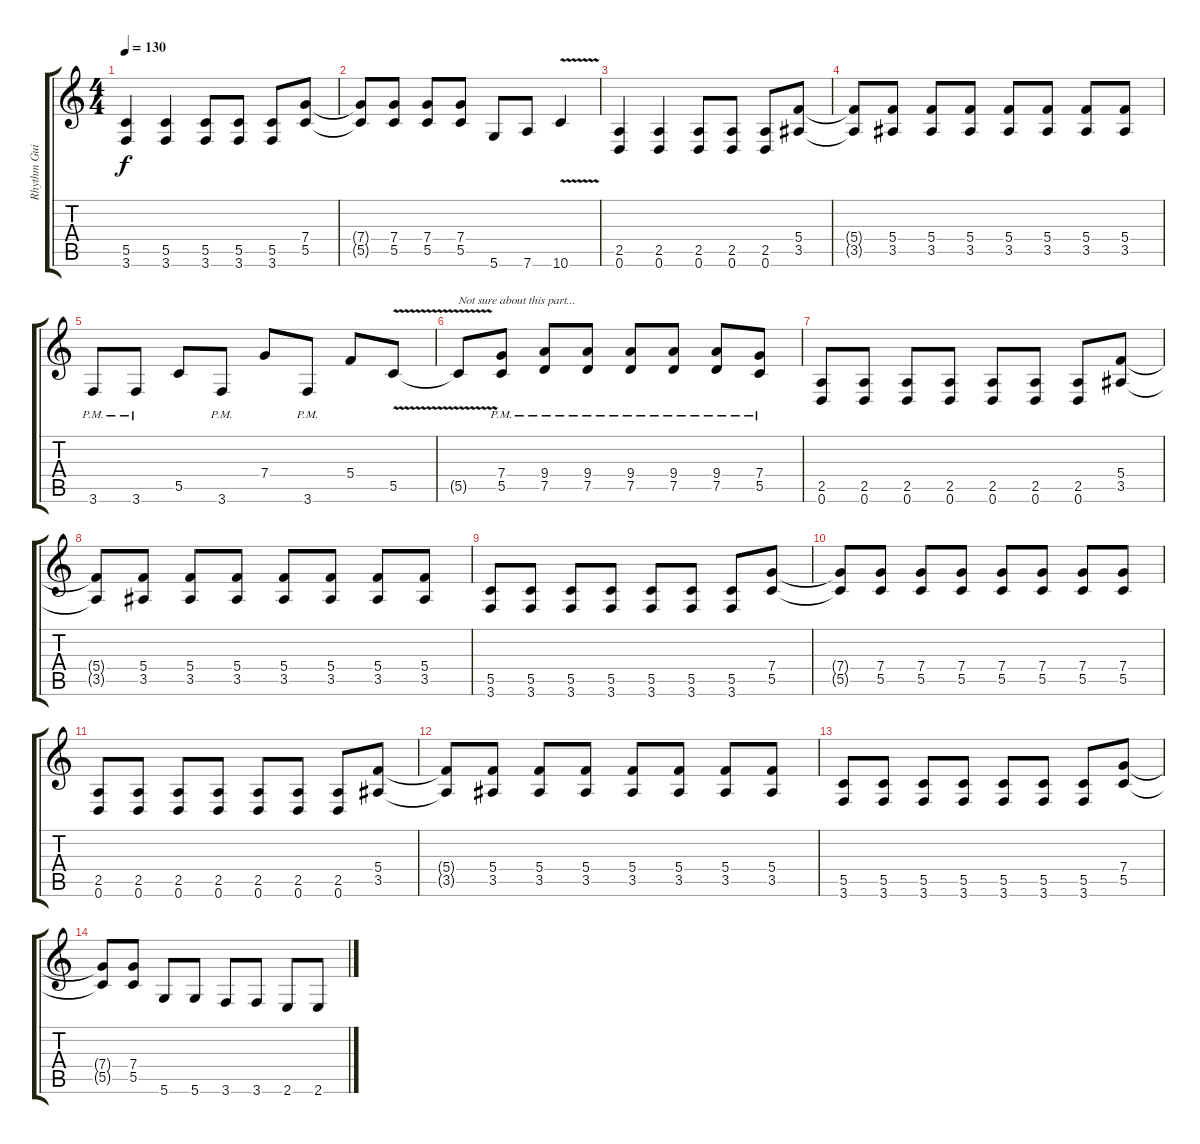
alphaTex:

\track ("Rhythm Guitar" "Rhythm Gui") {instrument distortionguitar}
\staff {score tabs}
\tuning (D4 A3 F3 C3 G2 D2) {hide}
\ts (4 4)
\tempo 130
\clef g2
\ks c
(5.5 3.6).4{dy f} (5.5 3.6).4 (5.5 3.6).8 (5.5 3.6).8 (5.5 3.6).8 (7.4 5.5).8 |
(7.4{t} 5.5{t}).8 (7.4 5.5).8 (7.4 5.5).8 (7.4 5.5).8 5.6.8 7.6.8 10.6{v}.4 |
(2.5 0.6).4 (2.5 0.6).4 (2.5 0.6).8 (2.5 0.6).8 (2.5 0.6).8 (5.4 3.5).8 |
(5.4{t} 3.5{t}).8 (5.4 3.5).8 (5.4 3.5).8 (5.4 3.5).8 (5.4 3.5).8 (5.4 3.5).8 (5.4 3.5).8 (5.4 3.5).8 |
3.6{pm}.8 3.6{pm}.8 5.5.8 3.6{pm}.8 7.4.8 3.6{pm}.8 5.4.8 5.5{v}.8 |
5.5{t}.8{txt "Not sure about this part..."} (7.4{pm} 5.5{pm}).8 (9.4{pm} 7.5{pm}).8 (9.4{pm} 7.5{pm}).8 (9.4{pm} 7.5{pm}).8 (9.4{pm} 7.5{pm}).8 (9.4{pm} 7.5{pm}).8 (7.4{pm} 5.5{pm}).8 |
(2.5 0.6).8 (2.5 0.6).8 (2.5 0.6).8 (2.5 0.6).8 (2.5 0.6).8 (2.5 0.6).8 (2.5 0.6).8 (5.4 3.5).8 |
(5.4{t} 3.5{t}).8 (5.4 3.5).8 (5.4 3.5).8 (5.4 3.5).8 (5.4 3.5).8 (5.4 3.5).8 (5.4 3.5).8 (5.4 3.5).8 |
(5.5 3.6).8 (5.5 3.6).8 (5.5 3.6).8 (5.5 3.6).8 (5.5 3.6).8 (5.5 3.6).8 (5.5 3.6).8 (7.4 5.5).8 |
(7.4{t} 5.5{t}).8 (7.4 5.5).8 (7.4 5.5).8 (7.4 5.5).8 (7.4 5.5).8 (7.4 5.5).8 (7.4 5.5).8 (7.4 5.5).8 |
(2.5 0.6).8 (2.5 0.6).8 (2.5 0.6).8 (2.5 0.6).8 (2.5 0.6).8 (2.5 0.6).8 (2.5 0.6).8 (5.4 3.5).8 |
(5.4{t} 3.5{t}).8 (5.4 3.5).8 (5.4 3.5).8 (5.4 3.5).8 (5.4 3.5).8 (5.4 3.5).8 (5.4 3.5).8 (5.4 3.5).8 |
(5.5 3.6).8 (5.5 3.6).8 (5.5 3.6).8 (5.5 3.6).8 (5.5 3.6).8 (5.5 3.6).8 (5.5 3.6).8 (7.4 5.5).8 |
(7.4{t} 5.5{t}).8 (7.4 5.5).8 5.6.8 5.6.8 3.6.8 3.6.8 2.6.8 2.6.8
